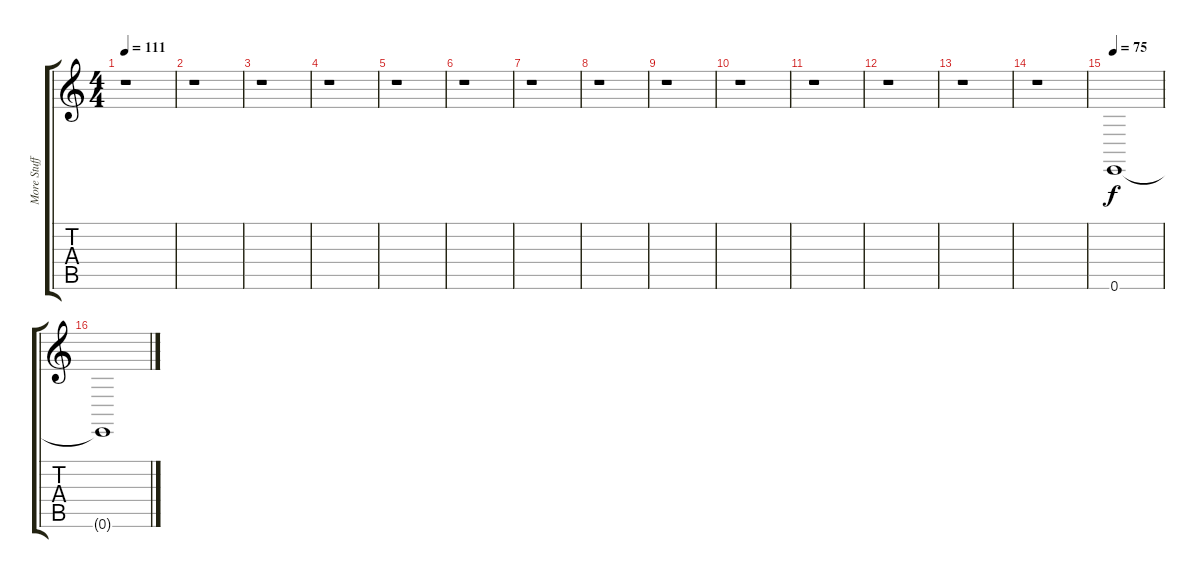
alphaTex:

\track ("More Stuff" "More Stuff") {instrument lead2sawtooth}
\staff {score tabs}
\tuning (E4 B3 G3 D3 A2 E2) {hide}
\ts (4 4)
\tempo 111
\clef g2
\ks c
r.1{dy f} |
r.1 |
r.1 |
r.1 |
r.1 |
r.1 |
r.1 |
r.1 |
r.1 |
r.1 |
r.1 |
r.1 |
r.1 |
r.1 |
\tempo 75
0.6.1 |
0.6{t}.1
